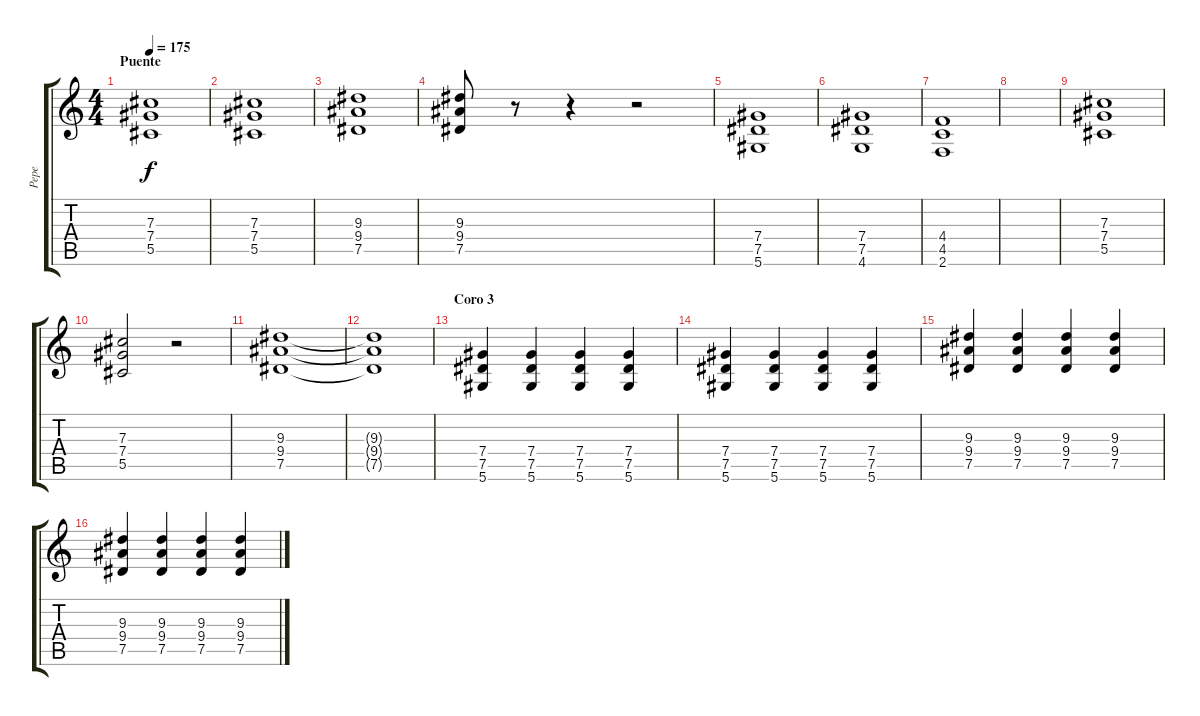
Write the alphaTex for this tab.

\track ("Pepe" "Pepe") {instrument distortionguitar}
\staff {score tabs}
\tuning (Eb4 Bb3 Gb3 Db3 Ab2 Eb2) {hide}
\ts (4 4)
\section ("" "Puente")
\tempo 175
\clef g2
\ks c
(7.3 7.4 5.5).1{dy f} |
(7.3 7.4 5.5).1 |
(9.3 9.4 7.5).1 |
(9.3 9.4 7.5).8 r.8 r.4 r.2 |
(7.4 7.5 5.6).1 |
(7.4 7.5 4.6).1 |
(4.4 4.5 2.6).1 |
|
(7.3 7.4 5.5).1 |
(7.3 7.4 5.5).2 r.2 |
(9.3 9.4 7.5).1 |
(9.3{t} 9.4{t} 7.5{t}).1 |
\section ("" "Coro 3")
(7.4 7.5 5.6).4 (7.4 7.5 5.6).4 (7.4 7.5 5.6).4 (7.4 7.5 5.6).4 |
(7.4 7.5 5.6).4 (7.4 7.5 5.6).4 (7.4 7.5 5.6).4 (7.4 7.5 5.6).4 |
(9.3 9.4 7.5).4 (9.3 9.4 7.5).4 (9.3 9.4 7.5).4 (9.3 9.4 7.5).4 |
(9.3 9.4 7.5).4 (9.3 9.4 7.5).4 (9.3 9.4 7.5).4 (9.3 9.4 7.5).4
